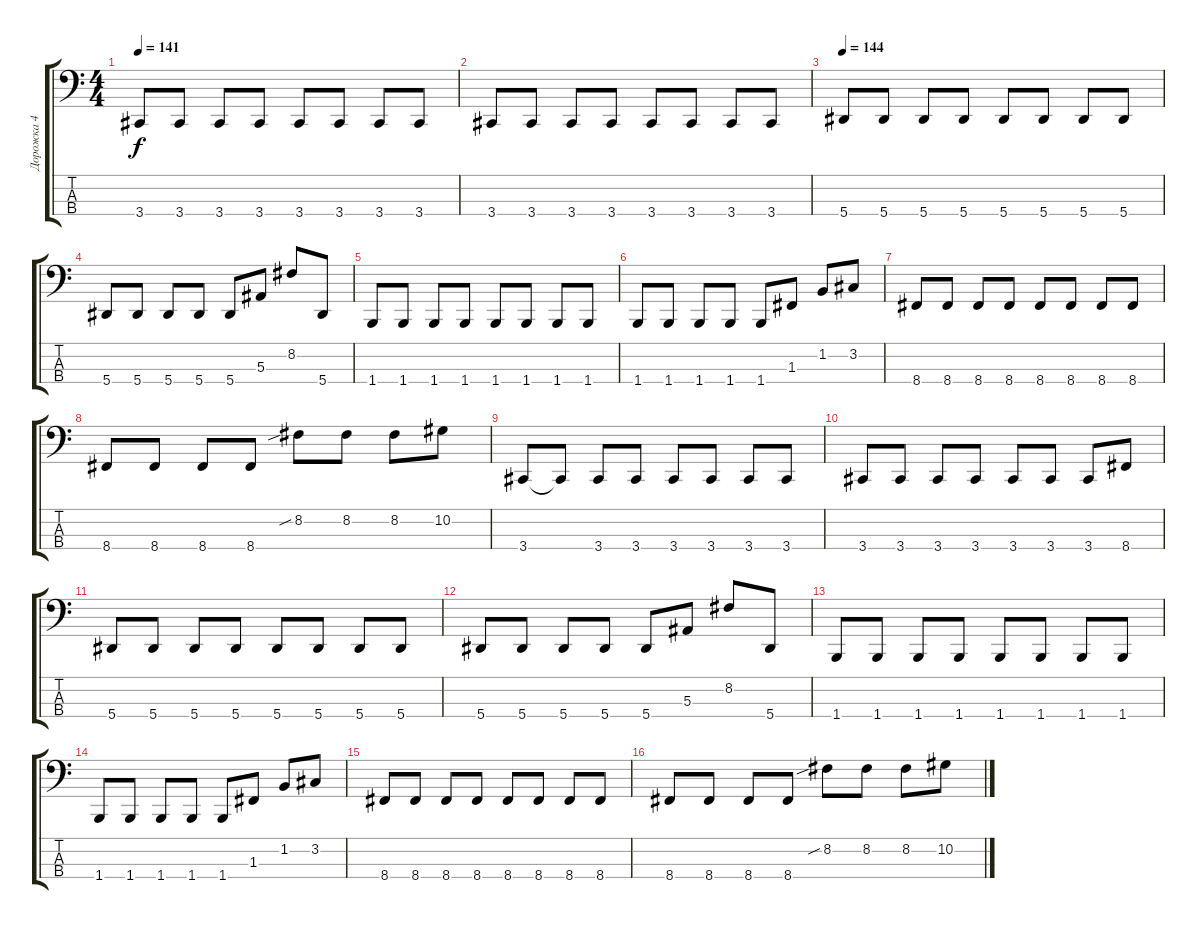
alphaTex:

\track ("Дорожка 4" "Дорожка 4") {instrument electricbasspick}
\staff {score tabs}
\tuning (Eb2 Bb1 F1 Bb0) {hide}
\ts (4 4)
\tempo 141
\clef f4
\ks c
3.4.8{dy f} 3.4.8 3.4.8 3.4.8 3.4.8 3.4.8 3.4.8 3.4.8 |
3.4.8 3.4.8 3.4.8 3.4.8 3.4.8 3.4.8 3.4.8 3.4.8 |
\tempo 144
5.4.8 5.4.8 5.4.8 5.4.8 5.4.8 5.4.8 5.4.8 5.4.8 |
5.4.8 5.4.8 5.4.8 5.4.8 5.4.8 5.3.8 8.2.8 5.4.8 |
1.4.8 1.4.8 1.4.8 1.4.8 1.4.8 1.4.8 1.4.8 1.4.8 |
1.4.8 1.4.8 1.4.8 1.4.8 1.4.8 1.3.8 1.2.8 3.2.8 |
8.4.8 8.4.8 8.4.8 8.4.8 8.4.8 8.4.8 8.4.8 8.4.8 |
8.4.8 8.4.8 8.4.8 8.4.8 8.2{sib}.8 8.2.8 8.2.8 10.2.8 |
3.4.8 3.4{t}.8 3.4.8 3.4.8 3.4.8 3.4.8 3.4.8 3.4.8 |
3.4.8 3.4.8 3.4.8 3.4.8 3.4.8 3.4.8 3.4.8 8.4.8 |
5.4.8 5.4.8 5.4.8 5.4.8 5.4.8 5.4.8 5.4.8 5.4.8 |
5.4.8 5.4.8 5.4.8 5.4.8 5.4.8 5.3.8 8.2.8 5.4.8 |
1.4.8 1.4.8 1.4.8 1.4.8 1.4.8 1.4.8 1.4.8 1.4.8 |
1.4.8 1.4.8 1.4.8 1.4.8 1.4.8 1.3.8 1.2.8 3.2.8 |
8.4.8 8.4.8 8.4.8 8.4.8 8.4.8 8.4.8 8.4.8 8.4.8 |
8.4.8 8.4.8 8.4.8 8.4.8 8.2{sib}.8 8.2.8 8.2.8 10.2.8
